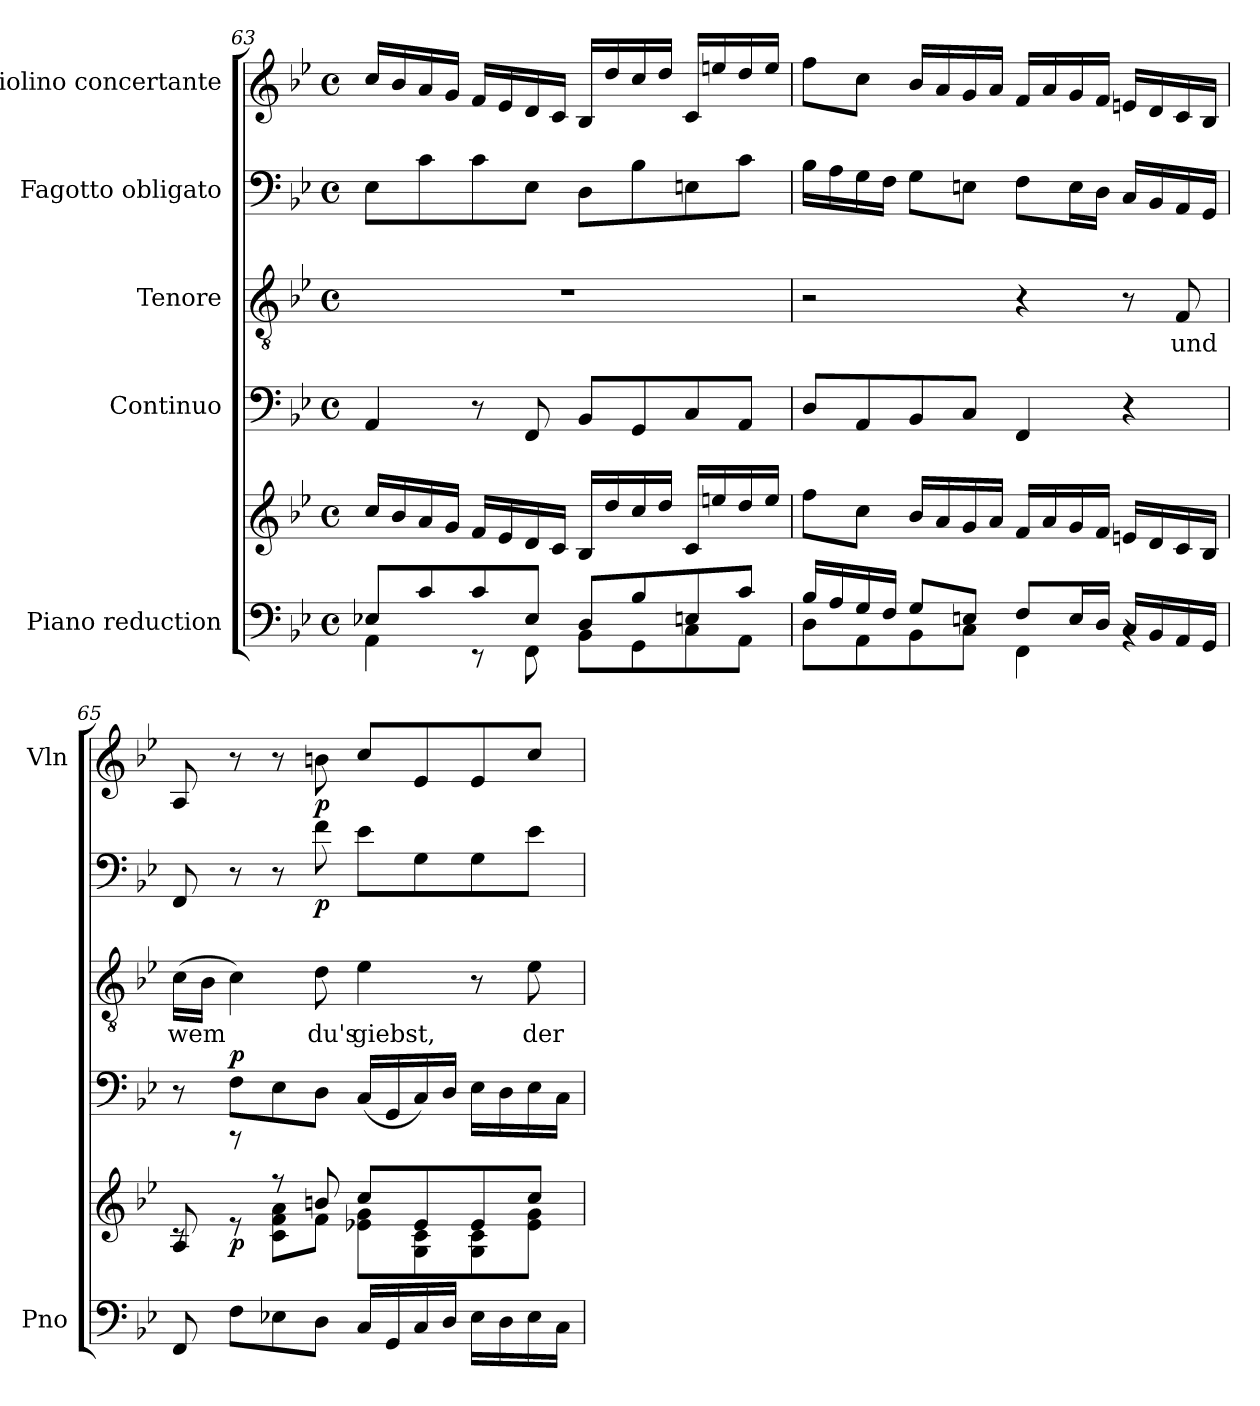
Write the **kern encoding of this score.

**kern	**kern	**dynam	**kern	**dynam	**kern	**text	**kern	**dynam	**kern	**dynam
*part5	*part5	*part5	*part4	*part4	*part3	*part3	*part2	*part2	*part1	*part1
*staff6	*staff5	*staff5/6	*staff4	*staff4	*staff3	*staff3	*staff2	*staff2	*staff1	*staff1
*I"Piano reduction	*	*	*I"Continuo	*	*I"Tenore	*	*I"Fagotto obligato	*	*I"Violino concertante	*
*I'Pno	*	*	*	*	*	*	*	*	*I'Vln	*
!!LO:LB:g=z
*clefF4	*clefG2	*	*clefF4	*	*clefGv2	*	*clefF4	*	*clefG2	*
*k[b-e-]	*k[b-e-]	*	*k[b-e-]	*	*k[b-e-]	*	*k[b-e-]	*	*k[b-e-]	*
*M4/4	*M4/4	*	*M4/4	*	*M4/4	*	*M4/4	*	*M4/4	*
*met(c)	*met(c)	*	*met(c)	*	*met(c)	*	*met(c)	*	*met(c)	*
=63	=63	=63	=63	=63	=63	=63	=63	=63	=63	=63
*^	*	*	*	*	*	*	*	*	*	*
8E-X/L	4AA\	16cc/LL	.	4AA/	.	1r	.	8E-\L	.	16cc/LL	.
.	.	16b-/	.	.	.	.	.	.	.	16b-/	.
8c/	.	16a/	.	.	.	.	.	8c\	.	16a/	.
.	.	16g/JJ	.	.	.	.	.	.	.	16g/JJ	.
8c/	8r	16f/LL	.	8r	.	.	.	8c\	.	16f/LL	.
.	.	16e-/	.	.	.	.	.	.	.	16e-/	.
8E-/J	8FF\	16d/	.	8FF/	.	.	.	8E-\J	.	16d/	.
.	.	16c/JJ	.	.	.	.	.	.	.	16c/JJ	.
8D/L	8BB-\L	16B-/LL	.	8BB-/L	.	.	.	8D\L	.	16B-/LL	.
.	.	16dd/	.	.	.	.	.	.	.	16dd/	.
8B-/	8GG\	16cc/	.	8GG/	.	.	.	8B-\	.	16cc/	.
.	.	16dd/JJ	.	.	.	.	.	.	.	16dd/JJ	.
8En/	8C\	16c/LL	.	8C/	.	.	.	8En\	.	16c/LL	.
.	.	16een/	.	.	.	.	.	.	.	16een/	.
8c/J	8AA\J	16dd/	.	8AA/J	.	.	.	8c\J	.	16dd/	.
.	.	16ee/JJ	.	.	.	.	.	.	.	16ee/JJ	.
=64	=64	=64	=64	=64	=64	=64	=64	=64	=64	=64	=64
16B-/LL	8D\L	8ff\L	.	8D/L	.	2r	.	16B-\LL	.	8ff\L	.
16A/	.	.	.	.	.	.	.	16A\	.	.	.
16G/	8AA\	8cc\J	.	8AA/	.	.	.	16G\	.	8cc\J	.
16F/JJ	.	.	.	.	.	.	.	16F\JJ	.	.	.
8G/L	8BB-\	16b-/LL	.	8BB-/	.	.	.	8G\L	.	16b-/LL	.
.	.	16a/	.	.	.	.	.	.	.	16a/	.
8En/J	8C\J	16g/	.	8C/J	.	.	.	8En\J	.	16g/	.
.	.	16a/JJ	.	.	.	.	.	.	.	16a/JJ	.
8F/L	4FF\	16f/LL	.	4FF/	.	4r	.	8F\L	.	16f/LL	.
.	.	16a/	.	.	.	.	.	.	.	16a/	.
16E/L	.	16g/	.	.	.	.	.	16E\L	.	16g/	.
16D/JJ	.	16f/JJ	.	.	.	.	.	16D\JJ	.	16f/JJ	.
16C/LL	4rBB	16en/LL	.	4r	.	8r	.	16C/LL	.	16en/LL	.
16BB-/	.	16d/	.	.	.	.	.	16BB-/	.	16d/	.
!	!	!	!	!	!	!	!LO:LY:b	!	!	!	!
16AA/	.	16c/	.	.	.	8F/	und	16AA/	.	16c/	.
16GG/JJ	.	16B-/JJ	.	.	.	.	.	16GG/JJ	.	16B-/JJ	.
*v	*v	*	*	*	*	*	*	*	*	*	*
=65	=65	=65	=65	=65	=65	=65	=65	=65	=65	=65
*	*^	*	*	*	*	*	*	*	*	*
!	!	!	!	!	!	!	!LO:LY:b	!	!	!	!
8FF/	8A/	8rc	.	8r	.	(>16c\LL	wem	8FF/	.	8A/	.
.	.	.	.	.	.	16B-\JJ	.	.	.	.	.
!	!	!	!LO:DY:b	!	!LO:DY:a	!	!	!	!	!	!
8F\L	8re	8rggg	p	8F\L	p	4c\)	.	8r	.	8r	.
8E-X\	8r	8c\ 8f\ 8a\L	.	8E-\	.	.	.	8r	.	8r	.
!	!	!	!	!	!	!	!LO:LY:b	!	!LO:DY:b	!	!LO:DY:b
8D\J	8bn/	8f\J	.	8D\J	.	8d\	du's	8f\	p	8bn\	p
!	!	!	!	!	!	!	!LO:LY:b	!	!	!	!
16C/LL	8cc/L	8e-X\ 8g\L	.	(<16C/LL	.	4e-\	giebst,	8e-\L	.	8cc/L	.
16GG/	.	.	.	16GG/	.	.	.	.	.	.	.
16C/	8e-/	8G\ 8c\	.	16C/)	.	.	.	8G\	.	8e-/	.
16D/JJ	.	.	.	16D/JJ	.	.	.	.	.	.	.
16E-\LL	8e-/	8G\ 8c\	.	16E-\LL	.	8r	.	8G\	.	8e-/	.
16D\	.	.	.	16D\	.	.	.	.	.	.	.
!	!	!	!	!	!	!	!LO:LY:b	!	!	!	!
16E-\	8cc/J	8e-\ 8g\J	.	16E-\	.	8e-\	der	8e-\J	.	8cc/J	.
16C\JJ	.	.	.	16C\JJ	.	.	.	.	.	.	.
*	*v	*v	*	*	*	*	*	*	*	*	*
=	=	=	=	=	=	=	=	=	=	=
*-	*-	*-	*-	*-	*-	*-	*-	*-	*-	*-
